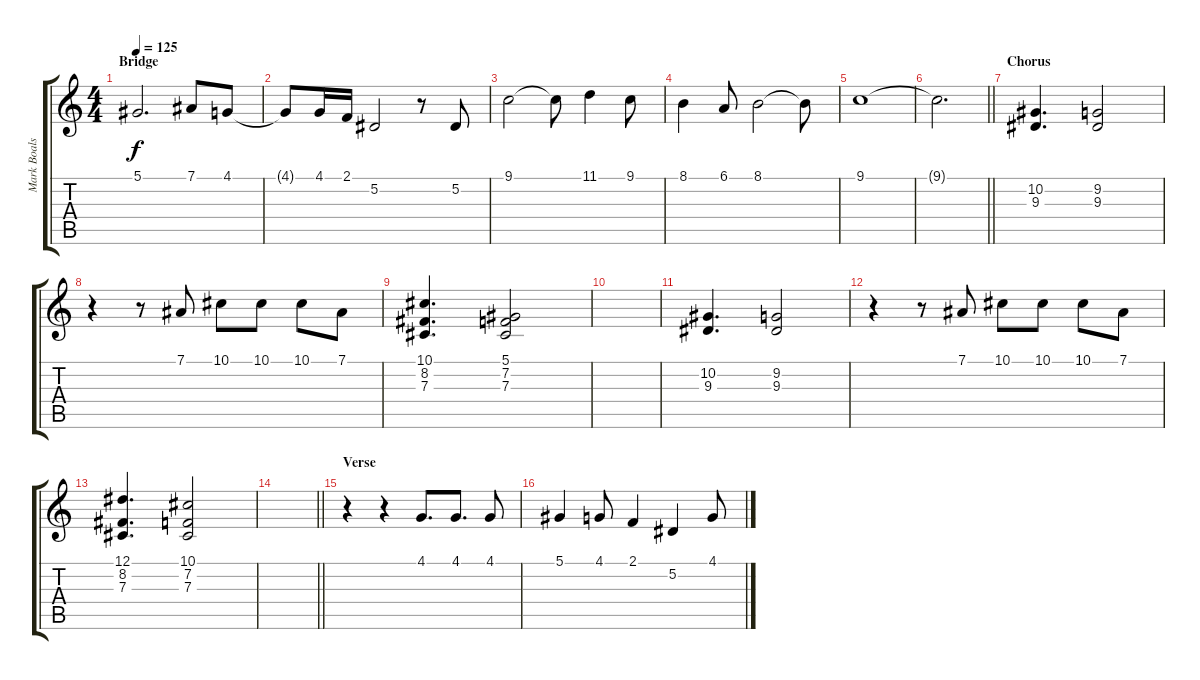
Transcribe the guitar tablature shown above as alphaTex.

\track ("Mark Boals" "Mark Boals") {instrument lead2sawtooth}
\staff {score tabs}
\tuning (Eb4 Bb3 Gb3 Db3 Ab2 Eb2) {hide}
\ts (4 4)
\section ("" "Bridge")
\tempo 125
\clef g2
\ks c
5.1.2{d dy f} 7.1.8 4.1.8 |
4.1{t}.8 4.1.16 2.1.16 5.2.2 r.8 5.2.8 |
9.1.2 9.1{t}.8 11.1.4 9.1.8 |
8.1.4 6.1.8 8.1.2 8.1{t}.8 |
9.1.1 |
\barLineRight lightlight
9.1{t}.2{d} |
\section ("" "Chorus")
(10.2 9.3).4{d} (9.2 9.3).2 |
r.4 r.8 7.1.8 10.1.8 10.1.8 10.1.8 7.1.8 |
(10.1 8.2 7.3).4{d} (5.1 7.2 7.3).2 |
|
(10.2 9.3).4{d} (9.2 9.3).2 |
r.4 r.8 7.1.8 10.1.8 10.1.8 10.1.8 7.1.8 |
(12.1 8.2 7.3).4{d} (10.1 7.2 7.3).2 |
\barLineRight lightlight
|
\section ("" "Verse")
r.4 r.4 4.1.8{d} 4.1.8{d} 4.1.8 |
5.1.4 4.1.8 2.1.4 5.2.4 4.1.8
